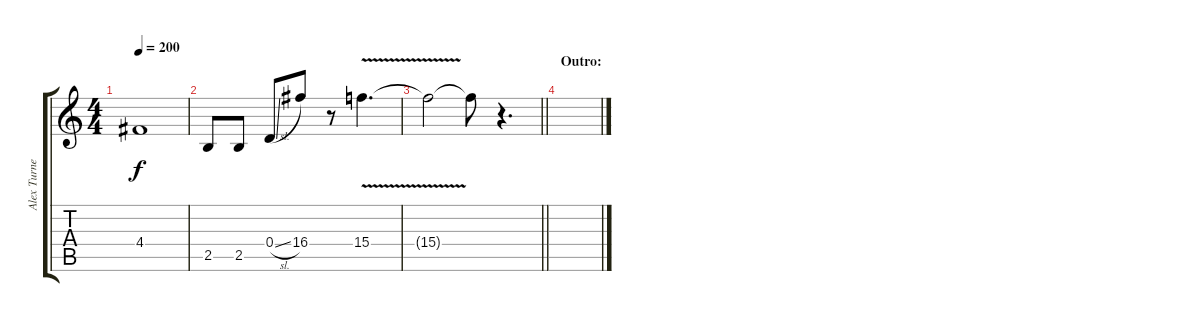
\track ("Alex Turner/Jamie Cook (Overdubed Guitar" "Alex Turne") {instrument overdrivenguitar}
\staff {score tabs}
\tuning (E4 B3 G3 D3 A2 E2) {hide}
\ts (4 4)
\tempo 200
\clef g2
\ks c
4.4{t}.1{dy f} |
2.5.8 2.5.8 0.4{sl}.8 16.4.8 r.8 15.4{v}.4{d} |
\barLineRight lightlight
15.4{t}.2 15.4{t}.8 r.4{d} |
\section ("" "Outro:")
